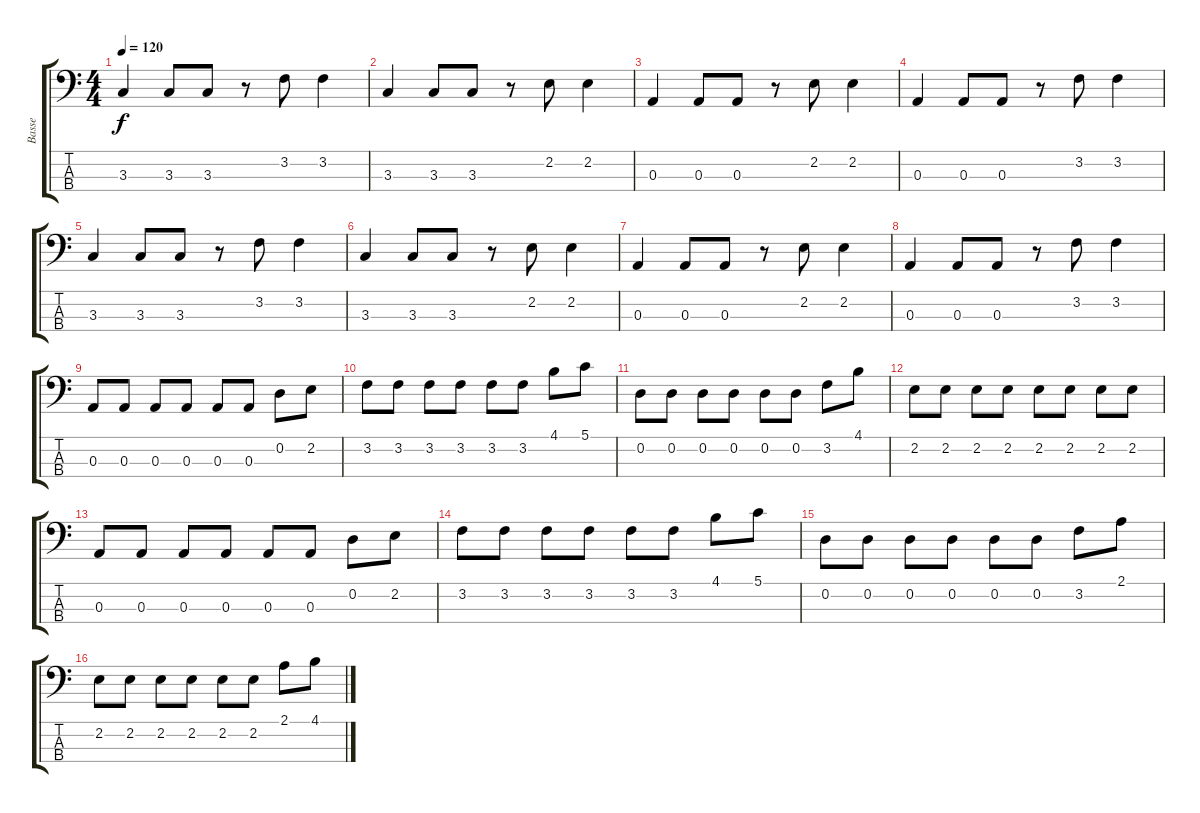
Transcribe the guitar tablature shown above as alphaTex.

\track ("Basse" "Basse") {instrument electricbassfinger}
\staff {score tabs}
\tuning (G2 D2 A1 D1) {hide}
\ts (4 4)
\tempo 120
\clef f4
\ks c
3.3.4{dy f} 3.3.8 3.3.8 r.8 3.2.8 3.2.4 |
3.3.4 3.3.8 3.3.8 r.8 2.2.8 2.2.4 |
0.3.4 0.3.8 0.3.8 r.8 2.2.8 2.2.4 |
0.3.4 0.3.8 0.3.8 r.8 3.2.8 3.2.4 |
3.3.4 3.3.8 3.3.8 r.8 3.2.8 3.2.4 |
3.3.4 3.3.8 3.3.8 r.8 2.2.8 2.2.4 |
0.3.4 0.3.8 0.3.8 r.8 2.2.8 2.2.4 |
0.3.4 0.3.8 0.3.8 r.8 3.2.8 3.2.4 |
0.3.8 0.3.8 0.3.8 0.3.8 0.3.8 0.3.8 0.2.8 2.2.8 |
3.2.8 3.2.8 3.2.8 3.2.8 3.2.8 3.2.8 4.1.8 5.1.8 |
0.2.8 0.2.8 0.2.8 0.2.8 0.2.8 0.2.8 3.2.8 4.1.8 |
2.2.8 2.2.8 2.2.8 2.2.8 2.2.8 2.2.8 2.2.8 2.2.8 |
0.3.8 0.3.8 0.3.8 0.3.8 0.3.8 0.3.8 0.2.8 2.2.8 |
3.2.8 3.2.8 3.2.8 3.2.8 3.2.8 3.2.8 4.1.8 5.1.8 |
0.2.8 0.2.8 0.2.8 0.2.8 0.2.8 0.2.8 3.2.8 2.1.8 |
2.2.8 2.2.8 2.2.8 2.2.8 2.2.8 2.2.8 2.1.8 4.1.8
